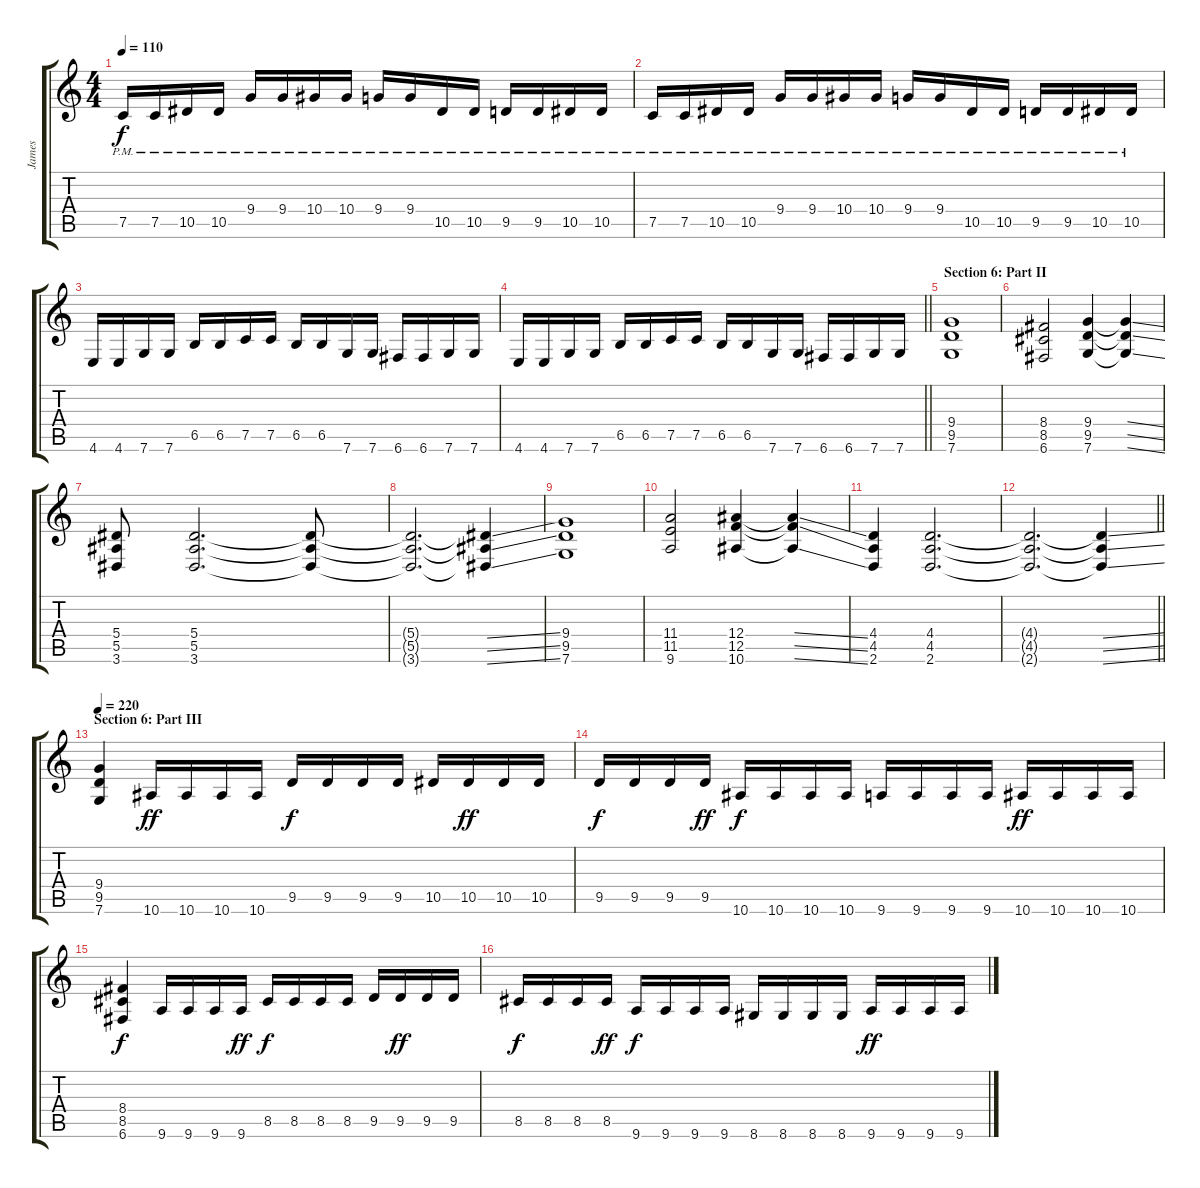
\track ("James" "James") {instrument distortionguitar}
\staff {score tabs}
\tuning (C4 G3 Eb3 Bb2 F2 C2) {hide}
\ts (4 4)
\tempo 110
\clef g2
\ks c
7.5{pm}.16{dy f} 7.5{pm}.16 10.5{pm}.16 10.5{pm}.16 9.4{pm}.16 9.4{pm}.16 10.4{pm}.16 10.4{pm}.16 9.4{pm}.16 9.4{pm}.16 10.5{pm}.16 10.5{pm}.16 9.5{pm}.16 9.5{pm}.16 10.5{pm}.16 10.5{pm}.16 |
7.5{pm}.16 7.5{pm}.16 10.5{pm}.16 10.5{pm}.16 9.4{pm}.16 9.4{pm}.16 10.4{pm}.16 10.4{pm}.16 9.4{pm}.16 9.4{pm}.16 10.5{pm}.16 10.5{pm}.16 9.5{pm}.16 9.5{pm}.16 10.5{pm}.16 10.5{pm}.16 |
4.6.16 4.6.16 7.6.16 7.6.16 6.5.16 6.5.16 7.5.16 7.5.16 6.5.16 6.5.16 7.6.16 7.6.16 6.6.16 6.6.16 7.6.16 7.6.16 |
\barLineRight lightlight
4.6.16 4.6.16 7.6.16 7.6.16 6.5.16 6.5.16 7.5.16 7.5.16 6.5.16 6.5.16 7.6.16 7.6.16 6.6.16 6.6.16 7.6.16 7.6.16 |
\section ("" "Section 6: Part II")
(9.4 9.5 7.6).1 |
(8.4 8.5 6.6).2 (9.4 9.5 7.6).4 (9.4{ss t} 9.5{ss t} 7.6{ss t}).4 |
(5.4 5.5 3.6).8 (5.4 5.5 3.6).2{d} (5.4{t} 5.5{t} 3.6{t}).8 |
(5.4{t} 5.5{t} 3.6{t}).2{d} (5.4{ss t} 5.5{ss t} 3.6{ss t}).4 |
(9.4 9.5 7.6).1 |
(11.4 11.5 9.6).2 (12.4 12.5 10.6).4 (12.4{ss t} 12.5{ss t} 10.6{ss t}).4 |
(4.4 4.5 2.6).4 (4.4 4.5 2.6).2{d} |
\barLineRight lightlight
(4.4{t} 4.5{t} 2.6{t}).2{d} (4.4{ss t} 4.5{ss t} 2.6{ss t}).4 |
\section ("" "Section 6: Part III")
\tempo 220
(9.4 9.5 7.6).4 10.6.16{dy ff} 10.6.16 10.6.16 10.6.16 9.5.16{dy f} 9.5.16 9.5.16 9.5.16 10.5.16 10.5.16{dy ff} 10.5.16 10.5.16 |
9.5.16{dy f} 9.5.16 9.5.16 9.5.16{dy ff} 10.6.16{dy f} 10.6.16 10.6.16 10.6.16 9.6.16 9.6.16 9.6.16 9.6.16 10.6.16{dy ff} 10.6.16 10.6.16 10.6.16 |
(8.4 8.5 6.6).4{dy f} 9.6.16 9.6.16 9.6.16 9.6.16{dy ff} 8.5.16{dy f} 8.5.16 8.5.16 8.5.16 9.5.16 9.5.16{dy ff} 9.5.16 9.5.16 |
8.5.16{dy f} 8.5.16 8.5.16 8.5.16{dy ff} 9.6.16{dy f} 9.6.16 9.6.16 9.6.16 8.6.16 8.6.16 8.6.16 8.6.16 9.6.16{dy ff} 9.6.16 9.6.16 9.6.16
